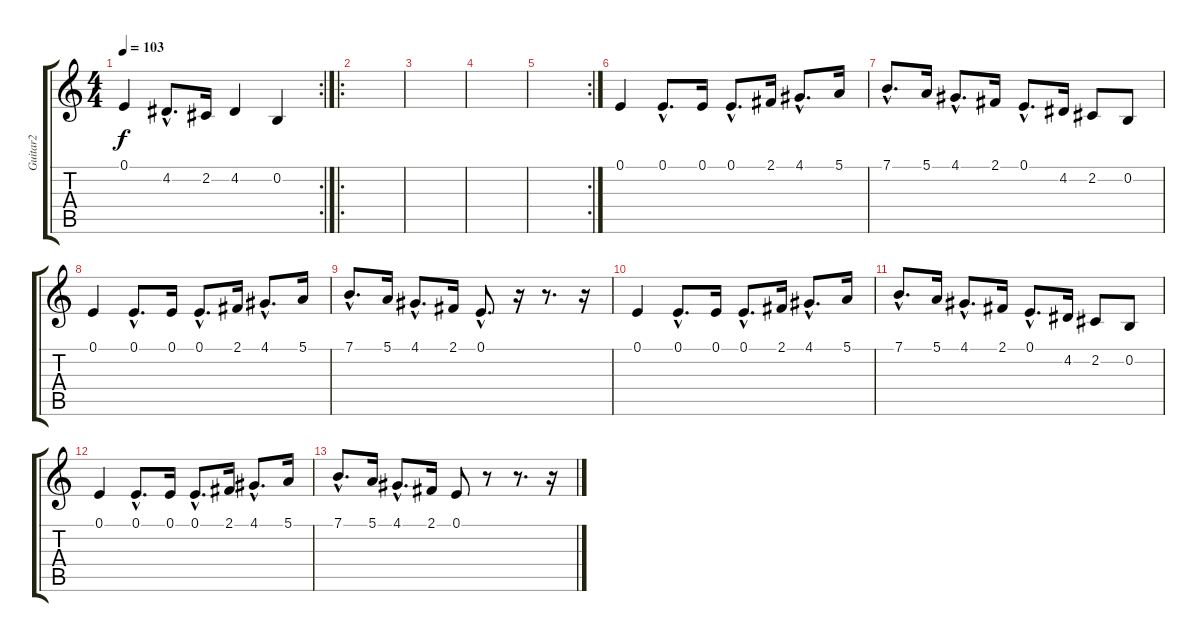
\track ("Guitar2" "Guitar2") {instrument stringensemble2}
\staff {score tabs}
\tuning (E4 B3 G3 D3 A2 E2) {hide}
\rc 2
\ts (4 4)
\tempo 103
\clef g2
\ks c
0.1.4{dy f} 4.2{hac}.8{d} 2.2.16 4.2.4 0.2.4 |
\ro
|
|
|
\rc 2
|
0.1.4 0.1{hac}.8{d} 0.1.16 0.1{hac}.8{d} 2.1.16 4.1{hac}.8{d} 5.1.16 |
7.1{hac}.8{d} 5.1.16 4.1{hac}.8{d} 2.1.16 0.1{hac}.8{d} 4.2.16 2.2.8 0.2.8 |
0.1.4 0.1{hac}.8{d} 0.1.16 0.1{hac}.8{d} 2.1.16 4.1{hac}.8{d} 5.1.16 |
7.1{hac}.8{d} 5.1.16 4.1{hac}.8{d} 2.1.16 0.1{hac}.8{d} r.16 r.8{d} r.16 |
0.1.4 0.1{hac}.8{d} 0.1.16 0.1{hac}.8{d} 2.1.16 4.1{hac}.8{d} 5.1.16 |
7.1{hac}.8{d} 5.1.16 4.1{hac}.8{d} 2.1.16 0.1{hac}.8{d} 4.2.16 2.2.8 0.2.8 |
0.1.4 0.1{hac}.8{d} 0.1.16 0.1{hac}.8{d} 2.1.16 4.1{hac}.8{d} 5.1.16 |
7.1{hac}.8{d} 5.1.16 4.1{hac}.8{d} 2.1.16 0.1.8 r.8 r.8{d} r.16
